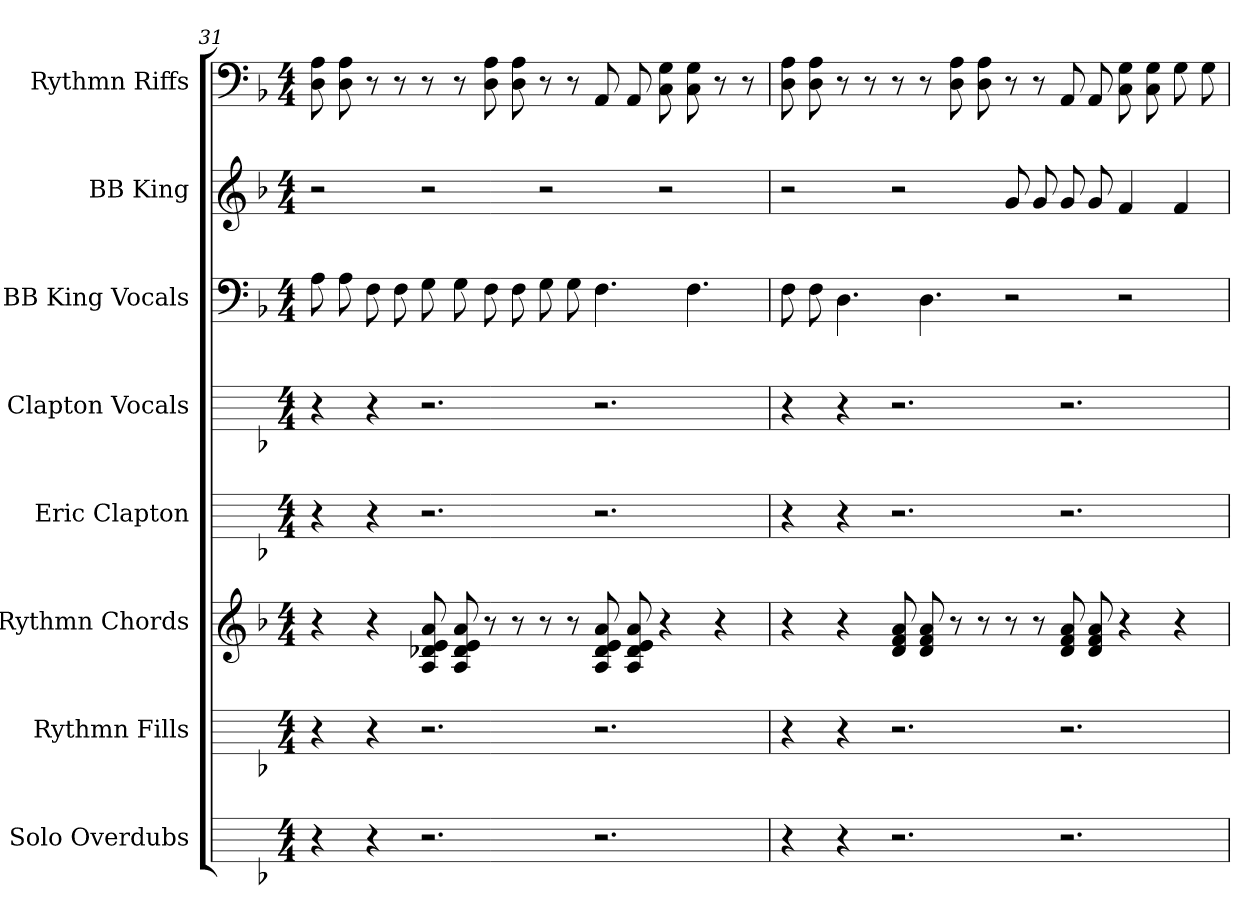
**kern	**kern	**kern	**kern	**kern	**kern	**kern	**kern
*part8	*part7	*part6	*part5	*part4	*part3	*part2	*part1
*staff8	*staff7	*staff6	*staff5	*staff4	*staff3	*staff2	*staff1
*I"Solo Overdubs	*I"Rythmn Fills	*I"Rythmn Chords	*I"Eric Clapton	*I"Clapton Vocals	*I"BB King Vocals	*I"BB King	*I"Rythmn Riffs
*	*	*	*	*	*	*	*
*k[b-]	*k[b-]	*k[b-]	*k[b-]	*k[b-]	*k[b-]	*k[b-]	*k[b-]
*M4/4	*M4/4	*M4/4	*M4/4	*M4/4	*M4/4	*M4/4	*M4/4
=31	=31	=31	=31	=31	=31	=31	=31
4r	4r	4r	4r	4r	8A	2r	8A 8D
.	.	.	.	.	8A	.	8A 8D
4r	4r	4r	4r	4r	8F	.	8r
.	.	.	.	.	8F	.	8r
2.r	2.r	8a 8e 8d- 8A	2.r	2.r	8G	2r	8r
.	.	8a 8e 8d- 8A	.	.	8G	.	8r
.	.	8r	.	.	8F	.	8A 8D
.	.	8r	.	.	8F	.	8A 8D
.	.	8r	.	.	8G	2r	8r
.	.	8r	.	.	8G	.	8r
2.r	2.r	8a 8e 8d- 8A	2.r	2.r	4.F	.	8AA
.	.	8a 8e 8d- 8A	.	.	.	.	8AA
.	.	4r	.	.	.	2r	8G 8C
.	.	.	.	.	4.F	.	8G 8C
.	.	4r	.	.	.	.	8r
.	.	.	.	.	.	.	8r
=32	=32	=32	=32	=32	=32	=32	=32
4r	4r	4r	4r	4r	8F	2r	8A 8D
.	.	.	.	.	8F	.	8A 8D
4r	4r	4r	4r	4r	4.D	.	8r
.	.	.	.	.	.	.	8r
2.r	2.r	8a 8f 8d	2.r	2.r	.	2r	8r
.	.	8a 8f 8d	.	.	4.D	.	8r
.	.	8r	.	.	.	.	8A 8D
.	.	8r	.	.	.	.	8A 8D
.	.	8r	.	.	2r	8g	8r
.	.	8r	.	.	.	8g	8r
2.r	2.r	8a 8f 8d	2.r	2.r	.	8g	8AA
.	.	8a 8f 8d	.	.	.	8g	8AA
.	.	4r	.	.	2r	4f	8G 8C
.	.	.	.	.	.	.	8G 8C
.	.	4r	.	.	.	4f	8G
.	.	.	.	.	.	.	8G
=	=	=	=	=	=	=	=
*-	*-	*-	*-	*-	*-	*-	*-
